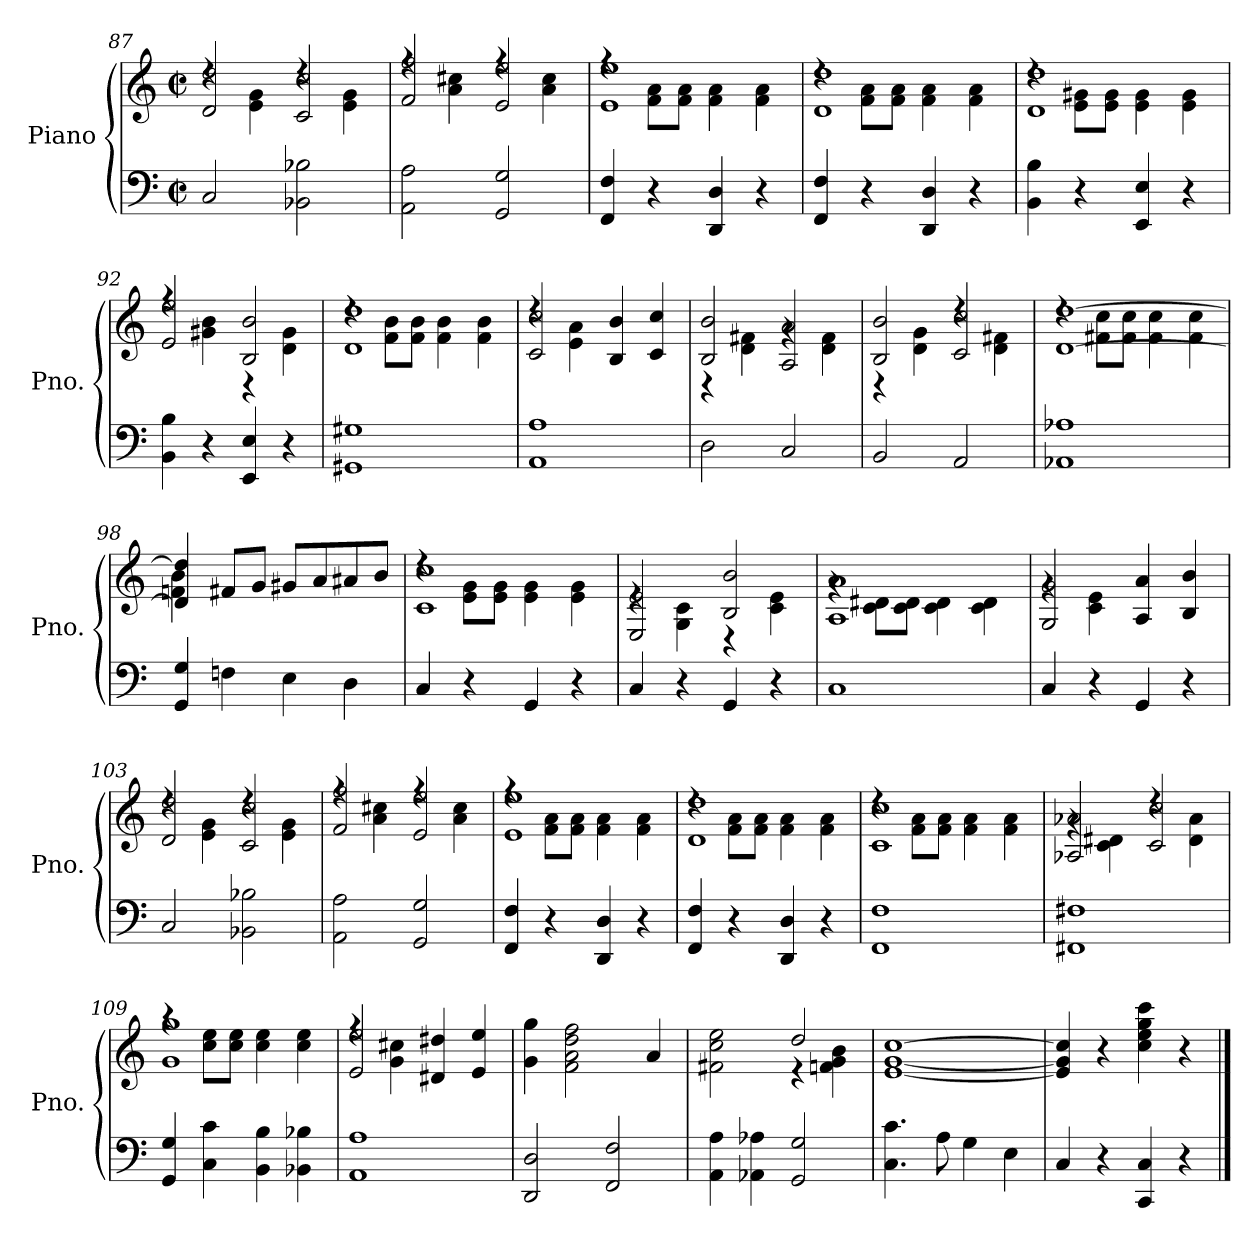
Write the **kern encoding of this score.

**kern	**kern	**dynam
*part1	*part1	*part1
*staff2	*staff1	*staff1/2
*I"Piano	*	*
*I'Pno.	*	*
*clefF4	*clefG2	*
*k[]	*k[]	*
*M2/2	*M2/2	*
*met(c|)	*met(c|)	*
=87	=87	=87
*	*^	*
2C/	2d/ 2dd/	4rdd	.
.	.	4e\ 4g\	.
2BB-X\ 2B-X\	2c/ 2cc/	4rdd	.
.	.	4e\ 4g\	.
=88	=88	=88	=88
2AA\ 2A\	2f/ 2ff/	4rff	.
.	.	4a\ 4cc#X\	.
2GG/ 2G/	2e/ 2ee/	4rff	.
.	.	4a\ 4cc#\	.
!!LO:LB:g=z	!!
=89	=89	=89	=89
4FF/ 4F/	1e 1ee	4rff	.
4r	.	8f\ 8a\L	.
.	.	8f\ 8a\J	.
4DD/ 4D/	.	4f\ 4a\	.
4r	.	4f\ 4a\	.
=90	=90	=90	=90
4FF/ 4F/	1d 1dd	4rdd	.
4r	.	8f\ 8a\L	.
.	.	8f\ 8a\J	.
4DD/ 4D/	.	4f\ 4a\	.
4r	.	4f\ 4a\	.
=91	=91	=91	=91
4BB\ 4B\	1d 1dd	4rdd	.
4r	.	8e\ 8g#X\L	.
.	.	8e\ 8g#\J	.
4EE/ 4E/	.	4e\ 4g#\	.
4r	.	4e\ 4g#\	.
=92	=92	=92	=92
4BB\ 4B\	2e/ 2ee/	4rff	.
4r	.	4g#X\ 4b\	.
4EE/ 4E/	2B/ 2b/	4r	.
4r	.	4d\ 4g#\	.
=93	=93	=93	=93
1GG#X 1G#X	1d 1dd	4rdd	.
.	.	8f\ 8b\L	.
.	.	8f\ 8b\J	.
.	.	4f\ 4b\	.
.	.	4f\ 4b\	.
=94	=94	=94	=94
1AA 1A	2c/ 2cc/	4rdd	.
.	.	4e\ 4a\	.
.	4B/ 4b/	2ryy	.
.	4c/ 4cc/	.	.
!!LO:LB:g=z	!!
=95	=95	=95	=95
2D\	2B/ 2b/	4r	.
.	.	4d\ 4f#X\	.
2C/	2A/ 2a/	4rg	.
.	.	4d\ 4f#\	.
=96	=96	=96	=96
2BB/	2B/ 2b/	4r	.
.	.	4d\ 4g\	.
2AA/	2c/ 2cc/	4rdd	.
.	.	4d\ 4f#X\	.
=97	=97	=97	=97
1AA-X 1A-X	[1d [1dd	4rdd	.
.	.	8f#X\ 8cc\L	.
.	.	8f#\ 8cc\J	.
.	.	4f#\ 4cc\	.
.	.	4f#\ 4cc\	.
=98	=98	=98	=98
4GG/ 4G/	4d/] 4dd/]	4fn\ 4b\	.
4Fn\	8f#X/L	2.ryy	.
.	8g/J	.	.
4E\	8g#X/L	.	.
.	8a/	.	.
4D\	8a#X/	.	.
.	8b/J	.	.
=99	=99	=99	=99
4C/	1c 1cc	4rdd	.
4r	.	8e\ 8g\L	.
.	.	8e\ 8g\J	.
4GG/	.	4e\ 4g\	.
4r	.	4e\ 4g\	.
=100	=100	=100	=100
4C/	2E/ 2e/	4re	.
4r	.	4G\ 4c\	.
4GG/	2B/ 2b/	4r	.
4r	.	4c\ 4e\	.
!!LO:LB:g=z	!!
=101	=101	=101	=101
1C	1A 1a	4rg	.
.	.	8c\ 8d#X\L	.
.	.	8c\ 8d#\J	.
.	.	4c\ 4d#\	.
.	.	4c\ 4d#\	.
=102	=102	=102	=102
4C/	2G/ 2g/	4rg	.
4r	.	4c\ 4e\	.
4GG/	4A/ 4a/	2ryy	.
4r	4B/ 4b/	.	.
=103	=103	=103	=103
2C/	2d/ 2dd/	4rdd	.
.	.	4e\ 4g\	.
2BB-X\ 2B-X\	2c/ 2cc/	4rdd	.
.	.	4e\ 4g\	.
=104	=104	=104	=104
2AA\ 2A\	2f/ 2ff/	4rff	.
.	.	4a\ 4cc#X\	.
2GG/ 2G/	2e/ 2ee/	4rff	.
.	.	4a\ 4cc#\	.
=105	=105	=105	=105
4FF/ 4F/	1e 1ee	4rff	.
4r	.	8f\ 8a\L	.
.	.	8f\ 8a\J	.
4DD/ 4D/	.	4f\ 4a\	.
4r	.	4f\ 4a\	.
=106	=106	=106	=106
4FF/ 4F/	1d 1dd	4rdd	.
4r	.	8f\ 8a\L	.
.	.	8f\ 8a\J	.
4DD/ 4D/	.	4f\ 4a\	.
4r	.	4f\ 4a\	.
=107	=107	=107	=107
1FF 1F	1c 1cc	4rdd	.
.	.	8f\ 8a\L	.
.	.	8f\ 8a\J	.
.	.	4f\ 4a\	.
.	.	4f\ 4a\	.
!!LO:PB:g=z	!!
=108	=108	=108	=108
1FF#X 1F#X	2A-X/ 2a-X/	4rg	.
.	.	4c\ 4d#X\	.
.	2c/ 2cc/	4rdd	.
.	.	4d#\ 4a-\	.
=109	=109	=109	=109
4GG/ 4G/	1g 1gg	4raa	.
4C\ 4c\	.	8cc\ 8ee\L	.
.	.	8cc\ 8ee\J	.
4BB\ 4B\	.	4cc\ 4ee\	.
4BB-X\ 4B-X\	.	4cc\ 4ee\	.
=110	=110	=110	=110
1AA 1A	2e/ 2ee/	4rff	.
.	.	4g\ 4cc#X\	.
.	4d#X/ 4dd#X/	2ryy	.
.	4e/ 4ee/	.	.
*	*v	*v	*
=111	=111	=111
2DD/ 2D/	4g\ 4gg\	.
.	2f\ 2a\ 2dd\ 2ff\	.
2FF/ 2F/	.	.
.	4a/	.
=112	=112	=112
*	*^	*
4AA\ 4A\	2f#X\ 2cc\ 2ee\	2ryy	.
4AA-X\ 4A-X\	.	.	.
2GG/ 2G/	2dd/	4r	.
.	.	4fn\ 4g\ 4b\	.
*	*v	*v	*
=113	=113	=113
4.C\ 4.c\	[1e [1g [1cc	.
8A\	.	.
4G\	.	.
4E\	.	.
=114	=114	=114
4C/	4e/] 4g/] 4cc/]	.
4r	4r	.
!	!	!LO:DY:b
4CC/ 4C/	4cc\ 4ee\ 4gg\ 4ccc\	other-dynamics
4r	4r	.
==	==	==
*-	*-	*-
